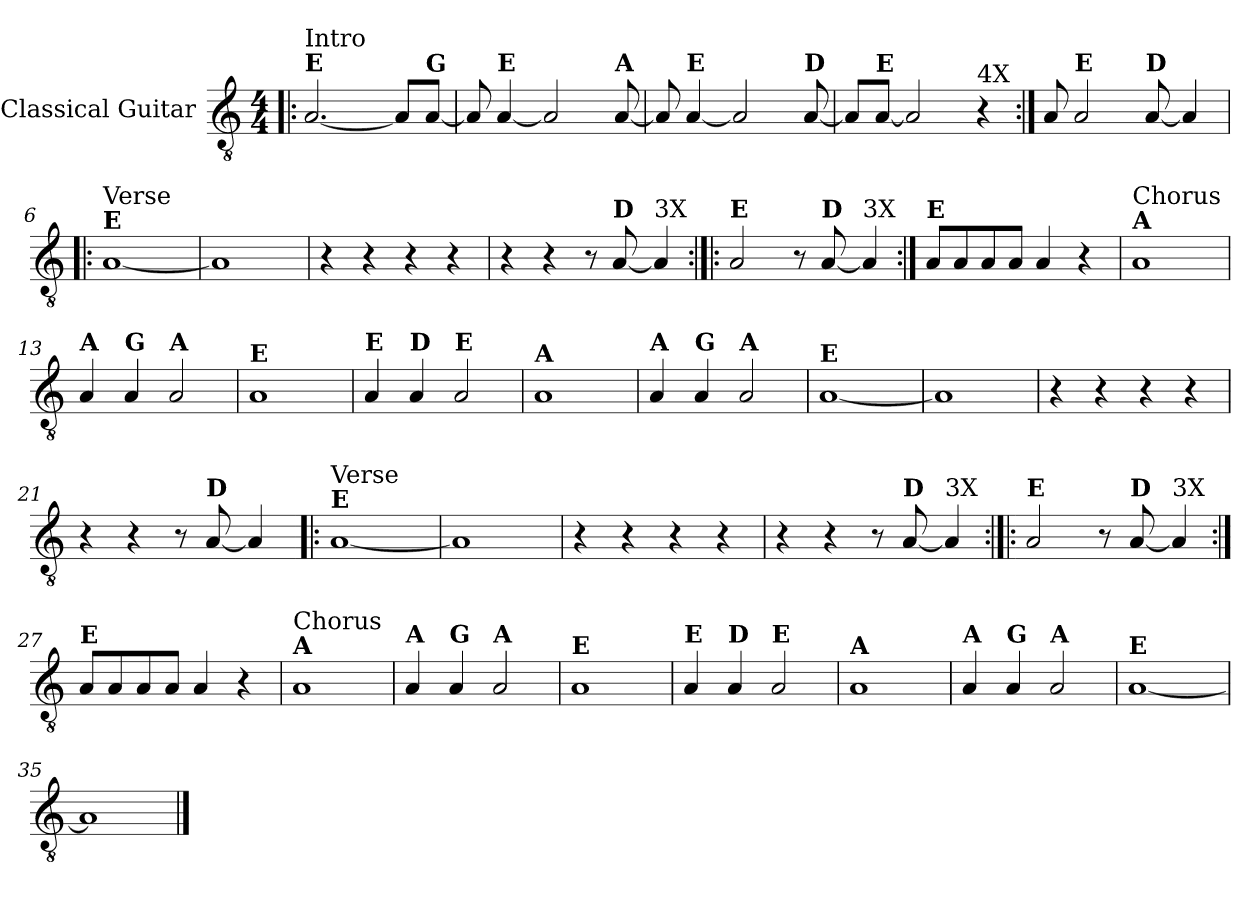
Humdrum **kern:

**kern
*part1
*staff1
*I"Classical Guitar
*I'Guit.
*clefGv2
*k[]
*M4/4
=1!|:
!LO:TX:a:B:t=E
!LO:TX:a:t=Intro
[2.A/
8A/L]
!LO:TX:a:B:t=G
[8A/J
=2
8A/]
!LO:TX:a:B:t=E
[4A/
2A/]
!LO:TX:a:B:t=A
[8A/
=3
8A/]
!LO:TX:a:B:t=E
[4A/
2A/]
!LO:TX:a:B:t=D
[8A/
=4
8A/L]
!LO:TX:a:B:t=E
[8A/J
2A/]
!LO:TX:a:t=4X
4r
!!LO:LB:g=z
=5:|!
8A/
!LO:TX:a:B:t=E
2A/
!LO:TX:a:B:t=D
[8A/
4A/]
!!LO:LB:g=z
=6!|:
!LO:TX:a:B:t=E
!LO:TX:a:t=Verse
[1A
=7
1A]
=8
4r
4r
4r
4r
=9
4r
4r
8r
!LO:TX:a:B:t=D
[8A/
!LO:TX:a:t=3X
4A/]
!!LO:LB:g=z
=10:|!|:
!LO:TX:a:B:t=E
2A/
8r
!LO:TX:a:B:t=D
[8A/
!LO:TX:a:t=3X
4A/]
=11:|!
!LO:TX:a:B:t=E
8A/L
8A/
8A/
8A/J
4A/
4r
!!LO:LB:g=z
=12
!LO:TX:a:B:t=A
!LO:TX:a:t=Chorus
1A
=13
!LO:TX:a:B:t=A
4A/
!LO:TX:a:B:t=G
4A/
!LO:TX:a:B:t=A
2A/
=14
!LO:TX:a:B:t=E
1A
=15
!LO:TX:a:B:t=E
4A/
!LO:TX:a:B:t=D
4A/
!LO:TX:a:B:t=E
2A/
=16
!LO:TX:a:B:t=A
1A
=17
!LO:TX:a:B:t=A
4A/
!LO:TX:a:B:t=G
4A/
!LO:TX:a:B:t=A
2A/
!!LO:LB:g=z
=18
!LO:TX:a:B:t=E
[1A
=19
1A]
=20
4r
4r
4r
4r
=21
4r
4r
8r
!LO:TX:a:B:t=D
[8A/
4A/]
!!LO:LB:g=z
=22!|:
!LO:TX:a:B:t=E
!LO:TX:a:t=Verse
[1A
=23
1A]
=24
4r
4r
4r
4r
=25
4r
4r
8r
!LO:TX:a:B:t=D
[8A/
!LO:TX:a:t=3X
4A/]
!!LO:LB:g=z
=26:|!|:
!LO:TX:a:B:t=E
2A/
8r
!LO:TX:a:B:t=D
[8A/
!LO:TX:a:t=3X
4A/]
=27:|!
!LO:TX:a:B:t=E
8A/L
8A/
8A/
8A/J
4A/
4r
!!LO:LB:g=z
=28
!LO:TX:a:B:t=A
!LO:TX:a:t=Chorus
1A
=29
!LO:TX:a:B:t=A
4A/
!LO:TX:a:B:t=G
4A/
!LO:TX:a:B:t=A
2A/
=30
!LO:TX:a:B:t=E
1A
=31
!LO:TX:a:B:t=E
4A/
!LO:TX:a:B:t=D
4A/
!LO:TX:a:B:t=E
2A/
=32
!LO:TX:a:B:t=A
1A
=33
!LO:TX:a:B:t=A
4A/
!LO:TX:a:B:t=G
4A/
!LO:TX:a:B:t=A
2A/
=34
!LO:TX:a:B:t=E
[1A
=35
1A]
==
*-
